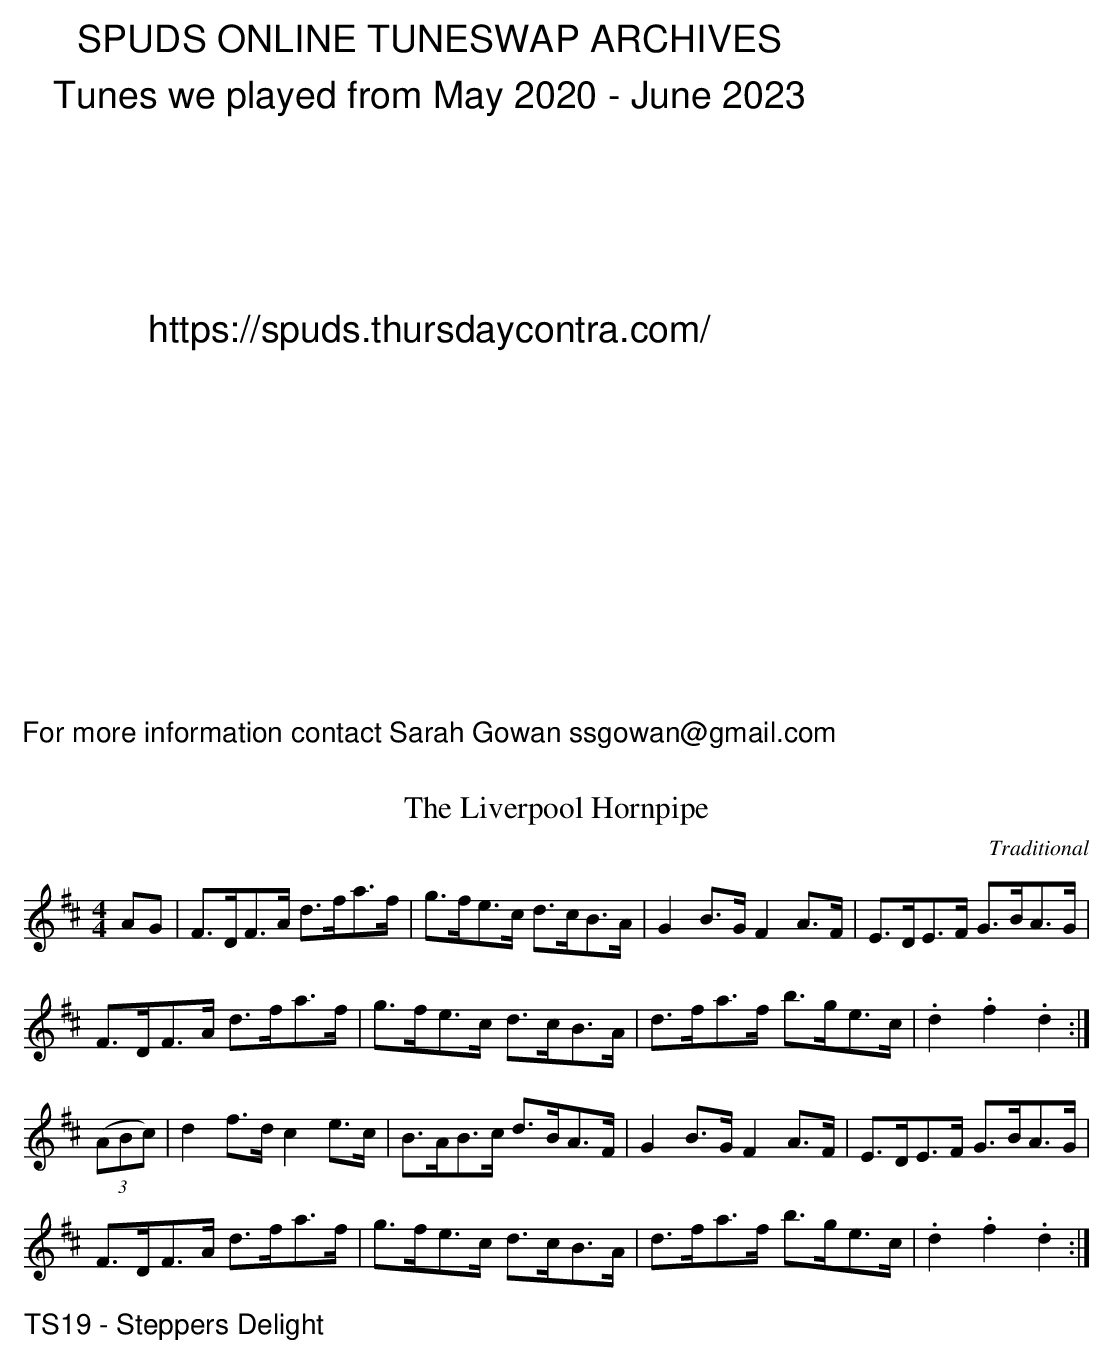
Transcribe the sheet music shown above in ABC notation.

X:1
T:Liverpool Hornpipe, The
C:Traditional
M:4/4
L:1/8
K:D
AG|F>DF>A d>fa>f|g>fe>c d>cB>A|G2B>G F2A>F|E>DE>F  G>BA>G|
F>DF>A d>fa>f|g>fe>c d>cB>A|d>fA'>f  b>ge>c|.d2.f2.d2:|
(3(ABc)|d2f>d c2e>c|B3/2A/2B3/2c/2 d>BA>F|G2B>GF2A>F|E>DE>F  G>BA>G|
F>DF>A d>fa>f|g>fe>c d>cB>A|d>fA'>f  b>ge>c|.d2.f2.d2:|
